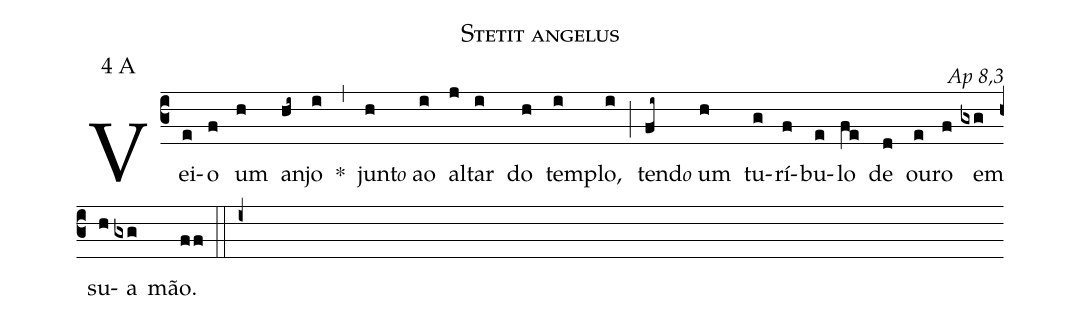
name: Stetit angelus;
mode: 4;
mode-differentia: A;
commentary: Ap 8,3;
%%
(c3)

Vei(e)o(f) um(h) an(hi~)jo(i) *(,) jun(h)t<e>o</e> ao(i) al(j)tar(i) do(h) tem(i)plo,(i) (;) ten(fi~)d<e>o</e> um(h) tu(g)rí(f)bu(e)lo(fe) de(d) ou(e)ro(f) em(gxg) su(h)a(gxg) mão.(ff)

(::)

(i+)
